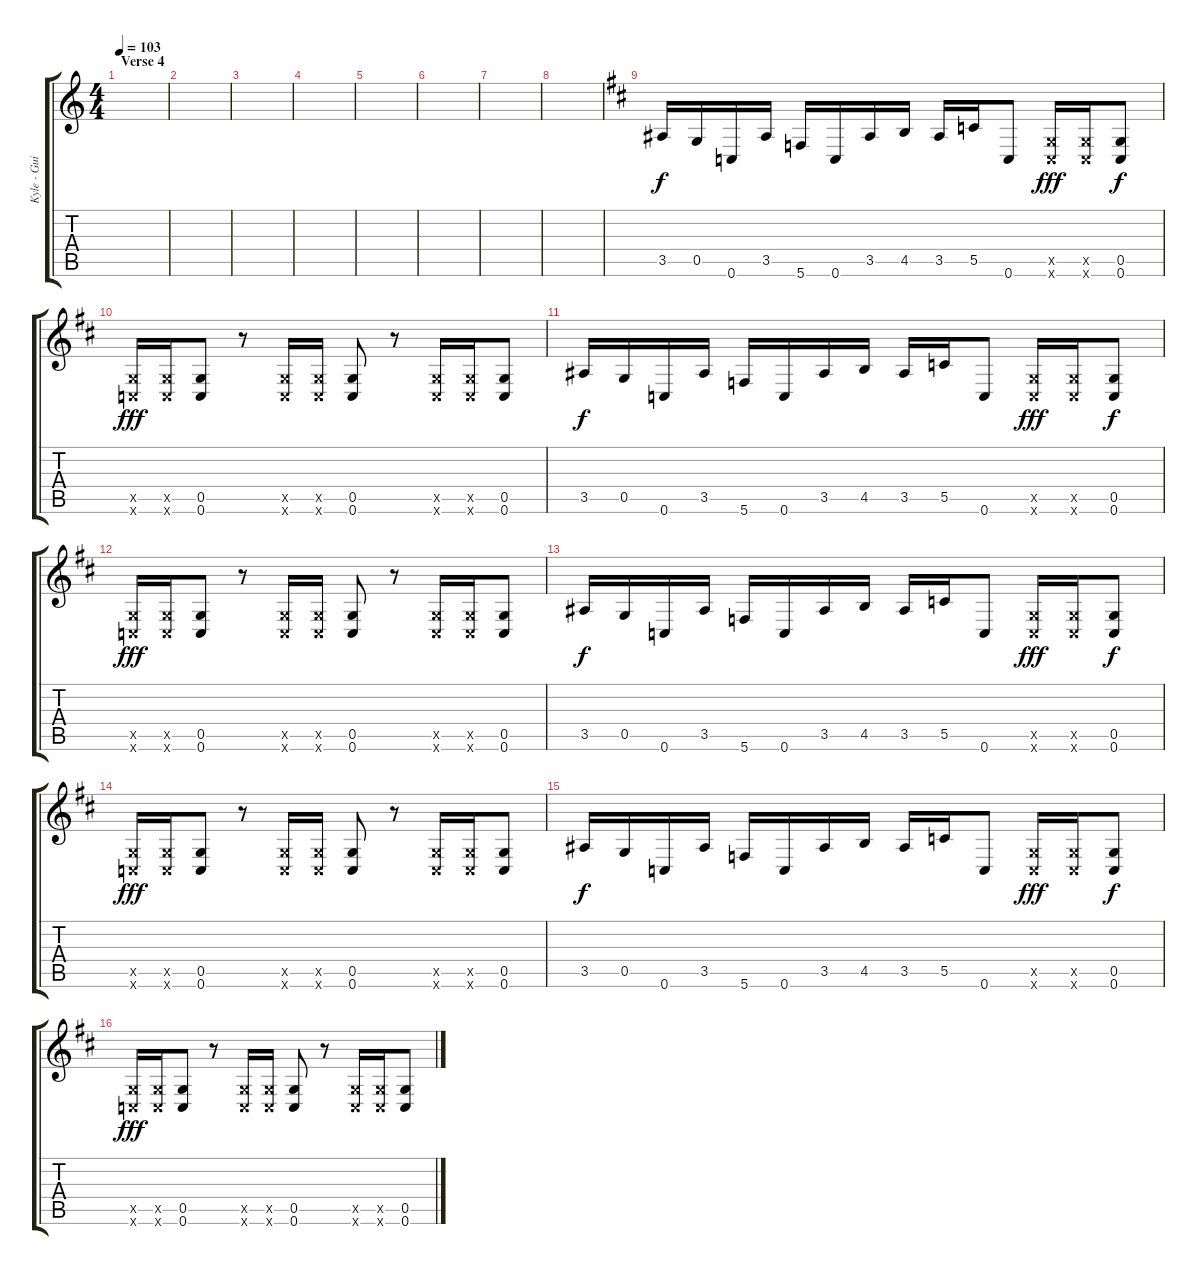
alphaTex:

\track ("Kyle - Guitar 2" "Kyle - Gui") {instrument distortionguitar}
\staff {score tabs}
\tuning (D4 A3 F3 C3 G2 C2) {hide}
\ts (4 4)
\section ("" "Verse 4")
\tempo 103
\clef g2
\ks c
|
|
|
|
|
|
|
|
\ks d
3.5.16 0.5.16 0.6.16 3.5.16 5.6.16 0.6.16 3.5.16 4.5.16 3.5.16 5.5.16 0.6.8 (0.5{x} 0.6{x}).16{dy fff} (0.5{x} 0.6{x}).16 (0.5 0.6).8{dy f} |
(0.5{x} 0.6{x}).16{dy fff} (0.5{x} 0.6{x}).16 (0.5 0.6).8 r.8 (0.5{x} 0.6{x}).16 (0.5{x} 0.6{x}).16 (0.5 0.6).8 r.8 (0.5{x} 0.6{x}).16 (0.5{x} 0.6{x}).16 (0.5 0.6).8 |
3.5.16{dy f} 0.5.16 0.6.16 3.5.16 5.6.16 0.6.16 3.5.16 4.5.16 3.5.16 5.5.16 0.6.8 (0.5{x} 0.6{x}).16{dy fff} (0.5{x} 0.6{x}).16 (0.5 0.6).8{dy f} |
(0.5{x} 0.6{x}).16{dy fff} (0.5{x} 0.6{x}).16 (0.5 0.6).8 r.8 (0.5{x} 0.6{x}).16 (0.5{x} 0.6{x}).16 (0.5 0.6).8 r.8 (0.5{x} 0.6{x}).16 (0.5{x} 0.6{x}).16 (0.5 0.6).8 |
3.5.16{dy f} 0.5.16 0.6.16 3.5.16 5.6.16 0.6.16 3.5.16 4.5.16 3.5.16 5.5.16 0.6.8 (0.5{x} 0.6{x}).16{dy fff} (0.5{x} 0.6{x}).16 (0.5 0.6).8{dy f} |
(0.5{x} 0.6{x}).16{dy fff} (0.5{x} 0.6{x}).16 (0.5 0.6).8 r.8 (0.5{x} 0.6{x}).16 (0.5{x} 0.6{x}).16 (0.5 0.6).8 r.8 (0.5{x} 0.6{x}).16 (0.5{x} 0.6{x}).16 (0.5 0.6).8 |
3.5.16{dy f} 0.5.16 0.6.16 3.5.16 5.6.16 0.6.16 3.5.16 4.5.16 3.5.16 5.5.16 0.6.8 (0.5{x} 0.6{x}).16{dy fff} (0.5{x} 0.6{x}).16 (0.5 0.6).8{dy f} |
(0.5{x} 0.6{x}).16{dy fff} (0.5{x} 0.6{x}).16 (0.5 0.6).8 r.8 (0.5{x} 0.6{x}).16 (0.5{x} 0.6{x}).16 (0.5 0.6).8 r.8 (0.5{x} 0.6{x}).16 (0.5{x} 0.6{x}).16 (0.5 0.6).8
